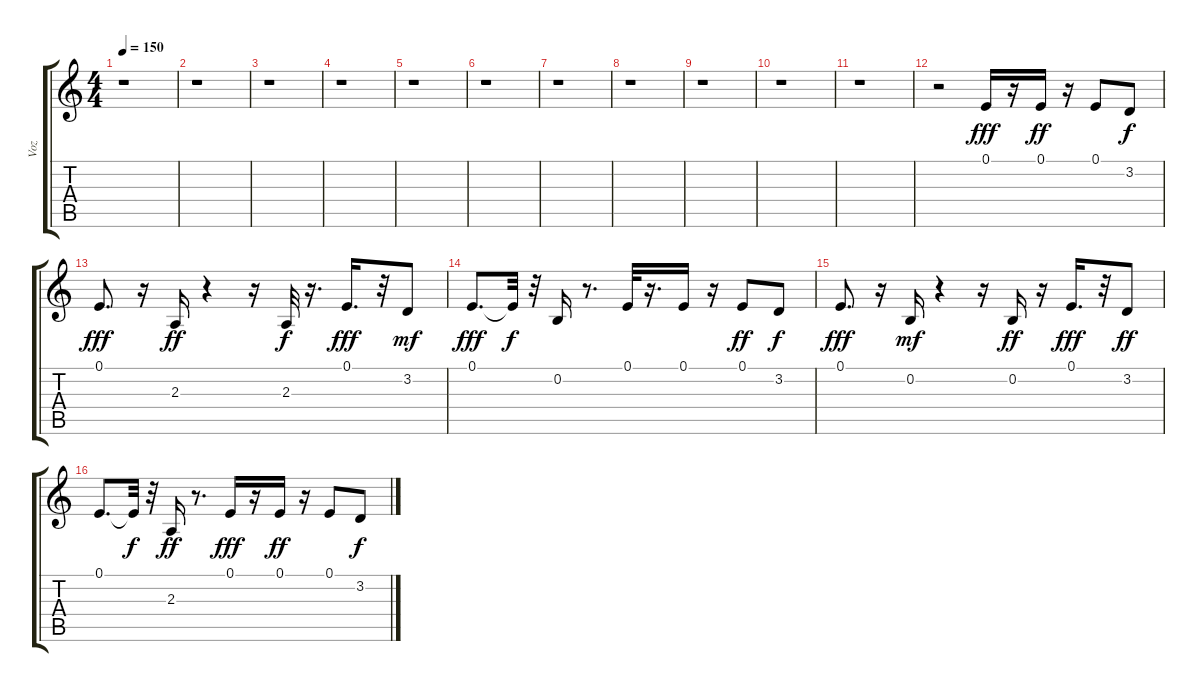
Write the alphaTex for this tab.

\track ("Voz" "Voz") {instrument altosax}
\staff {score tabs}
\tuning (E4 B3 G3 D3 A2 E2) {hide}
\ts (4 4)
\tempo 150
\clef g2
\ks c
r.1{dy fff} |
r.1 |
r.1 |
r.1 |
r.1 |
r.1 |
r.1 |
r.1 |
r.1 |
r.1 |
r.1 |
r.2 0.1.16 r.16 0.1.16{dy ff} r.16 0.1.8 3.2.8{dy f} |
0.1.8{d dy fff} r.16 2.3.16{dy ff} r.4 r.16 2.3.32{dy f} r.16{d} 0.1.16{d dy fff} r.32 3.2.8{dy mf} |
0.1.8{d dy fff} 0.1{t}.32{dy f} r.32 0.2.16 r.8{d} 0.1.32 r.16{d} 0.1.16 r.16 0.1.8{dy ff} 3.2.8{dy f} |
0.1.8{d dy fff} r.16 0.2.16{dy mf} r.4 r.16 0.2.16{dy ff} r.16 0.1.16{d dy fff} r.32 3.2.8{dy ff} |
0.1.8{d} 0.1{t}.32{dy f} r.32 2.3.16{dy ff} r.8{d} 0.1.16{dy fff} r.16 0.1.16{dy ff} r.16 0.1.8 3.2.8{dy f}
